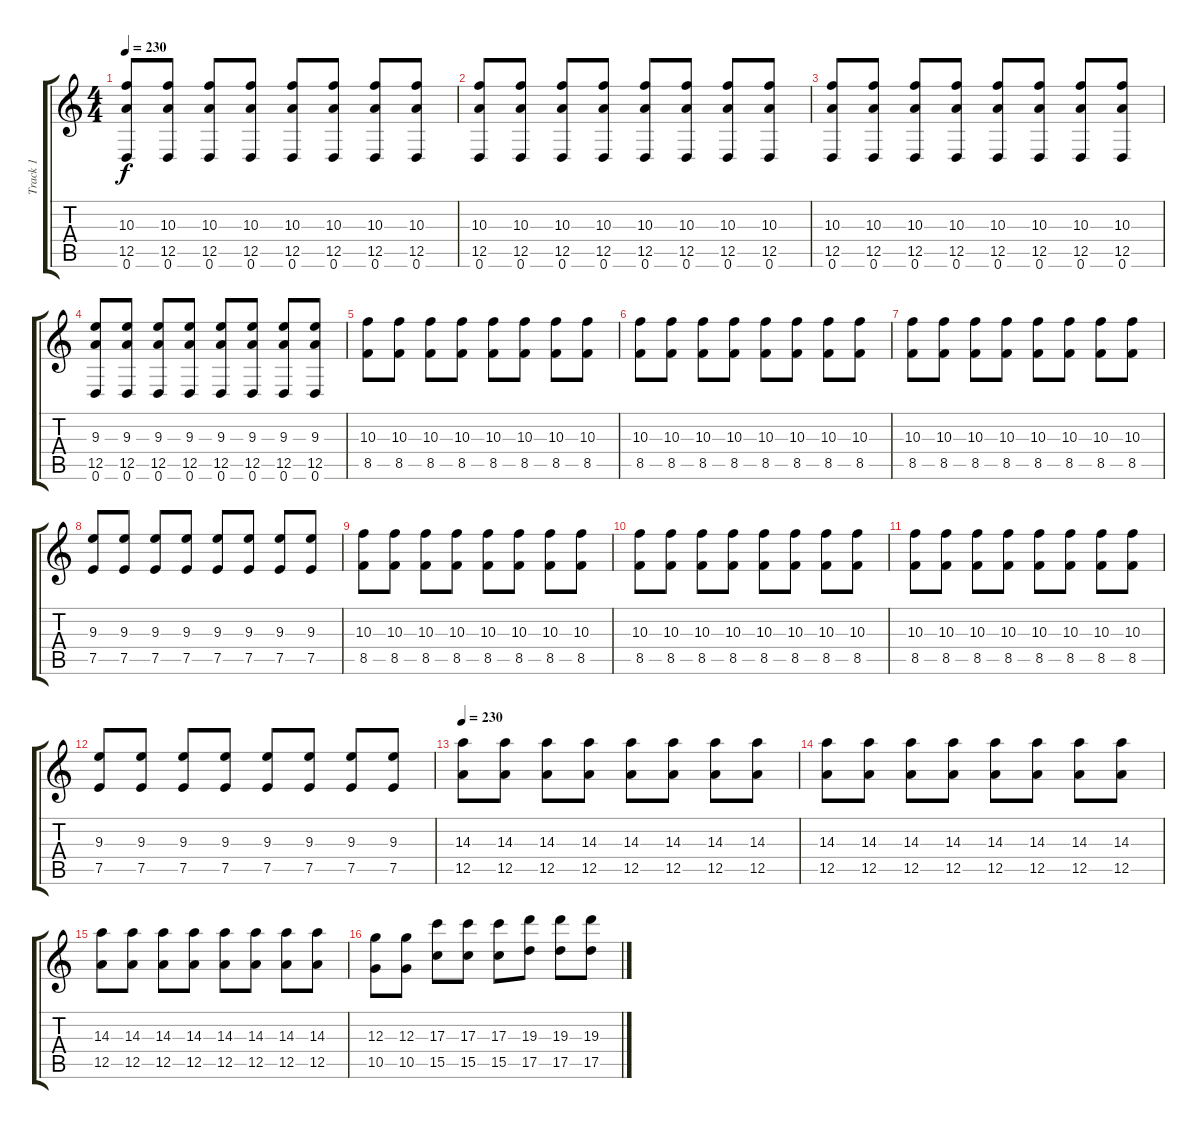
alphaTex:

\track ("Track 1" "Track 1") {instrument distortionguitar}
\staff {score tabs}
\tuning (E4 B3 G3 D3 A2 D2) {hide}
\ts (4 4)
\tempo 230
\clef g2
\ks c
(10.3 12.5 0.6).8{dy f} (10.3 12.5 0.6).8 (10.3 12.5 0.6).8 (10.3 12.5 0.6).8 (10.3 12.5 0.6).8 (10.3 12.5 0.6).8 (10.3 12.5 0.6).8 (10.3 12.5 0.6).8 |
(10.3 12.5 0.6).8 (10.3 12.5 0.6).8 (10.3 12.5 0.6).8 (10.3 12.5 0.6).8 (10.3 12.5 0.6).8 (10.3 12.5 0.6).8 (10.3 12.5 0.6).8 (10.3 12.5 0.6).8 |
(10.3 12.5 0.6).8 (10.3 12.5 0.6).8 (10.3 12.5 0.6).8 (10.3 12.5 0.6).8 (10.3 12.5 0.6).8 (10.3 12.5 0.6).8 (10.3 12.5 0.6).8 (10.3 12.5 0.6).8 |
(9.3 12.5 0.6).8 (9.3 12.5 0.6).8 (9.3 12.5 0.6).8 (9.3 12.5 0.6).8 (9.3 12.5 0.6).8 (9.3 12.5 0.6).8 (9.3 12.5 0.6).8 (9.3 12.5 0.6).8 |
(10.3 8.5).8 (10.3 8.5).8 (10.3 8.5).8 (10.3 8.5).8 (10.3 8.5).8 (10.3 8.5).8 (10.3 8.5).8 (10.3 8.5).8 |
(10.3 8.5).8 (10.3 8.5).8 (10.3 8.5).8 (10.3 8.5).8 (10.3 8.5).8 (10.3 8.5).8 (10.3 8.5).8 (10.3 8.5).8 |
(10.3 8.5).8 (10.3 8.5).8 (10.3 8.5).8 (10.3 8.5).8 (10.3 8.5).8 (10.3 8.5).8 (10.3 8.5).8 (10.3 8.5).8 |
(9.3 7.5).8 (9.3 7.5).8 (9.3 7.5).8 (9.3 7.5).8 (9.3 7.5).8 (9.3 7.5).8 (9.3 7.5).8 (9.3 7.5).8 |
(10.3 8.5).8 (10.3 8.5).8 (10.3 8.5).8 (10.3 8.5).8 (10.3 8.5).8 (10.3 8.5).8 (10.3 8.5).8 (10.3 8.5).8 |
(10.3 8.5).8 (10.3 8.5).8 (10.3 8.5).8 (10.3 8.5).8 (10.3 8.5).8 (10.3 8.5).8 (10.3 8.5).8 (10.3 8.5).8 |
(10.3 8.5).8 (10.3 8.5).8 (10.3 8.5).8 (10.3 8.5).8 (10.3 8.5).8 (10.3 8.5).8 (10.3 8.5).8 (10.3 8.5).8 |
(9.3 7.5).8 (9.3 7.5).8 (9.3 7.5).8 (9.3 7.5).8 (9.3 7.5).8 (9.3 7.5).8 (9.3 7.5).8 (9.3 7.5).8 |
\tempo 230
(14.3 12.5).8 (14.3 12.5).8 (14.3 12.5).8 (14.3 12.5).8 (14.3 12.5).8 (14.3 12.5).8 (14.3 12.5).8 (14.3 12.5).8 |
(14.3 12.5).8 (14.3 12.5).8 (14.3 12.5).8 (14.3 12.5).8 (14.3 12.5).8 (14.3 12.5).8 (14.3 12.5).8 (14.3 12.5).8 |
(14.3 12.5).8 (14.3 12.5).8 (14.3 12.5).8 (14.3 12.5).8 (14.3 12.5).8 (14.3 12.5).8 (14.3 12.5).8 (14.3 12.5).8 |
(12.3 10.5).8 (12.3 10.5).8 (17.3 15.5).8 (17.3 15.5).8 (17.3 15.5).8 (19.3 17.5).8 (19.3 17.5).8 (19.3 17.5).8
